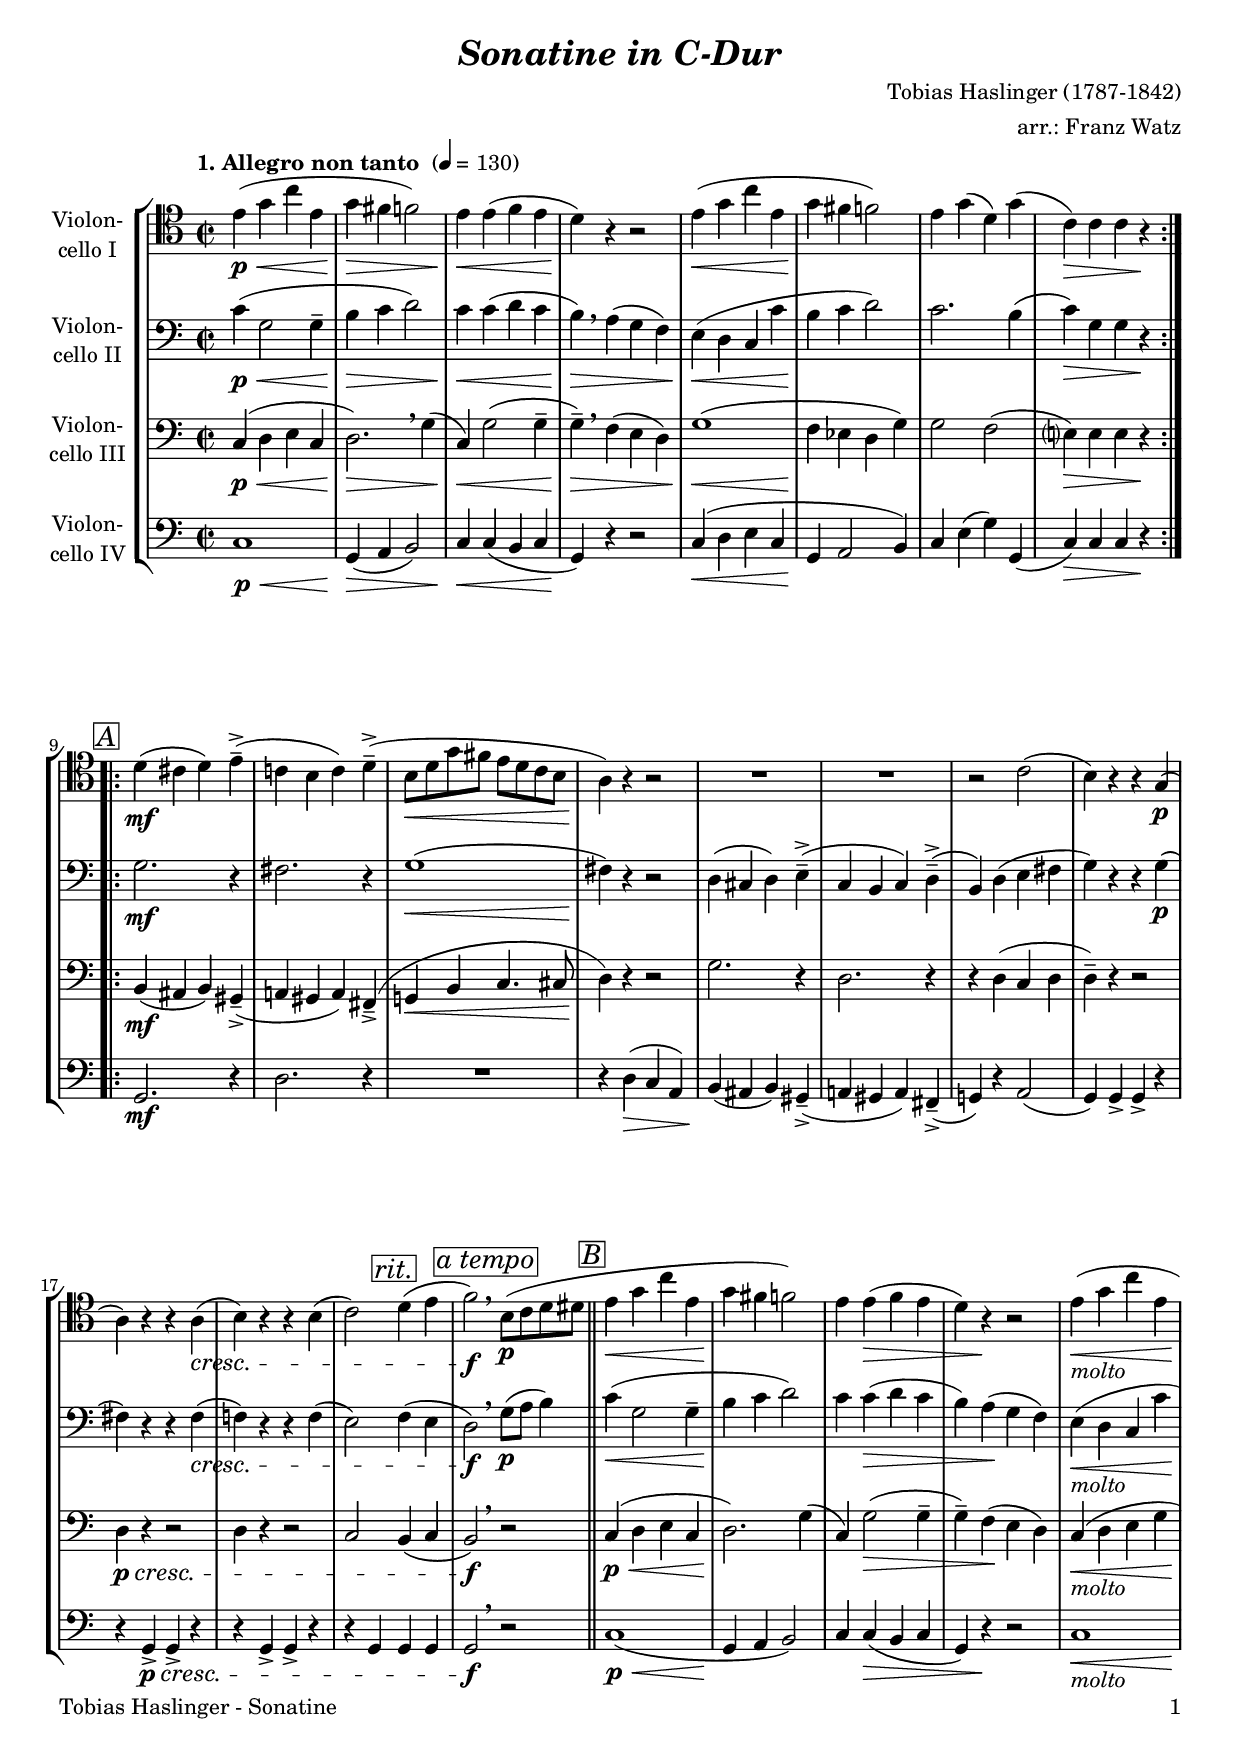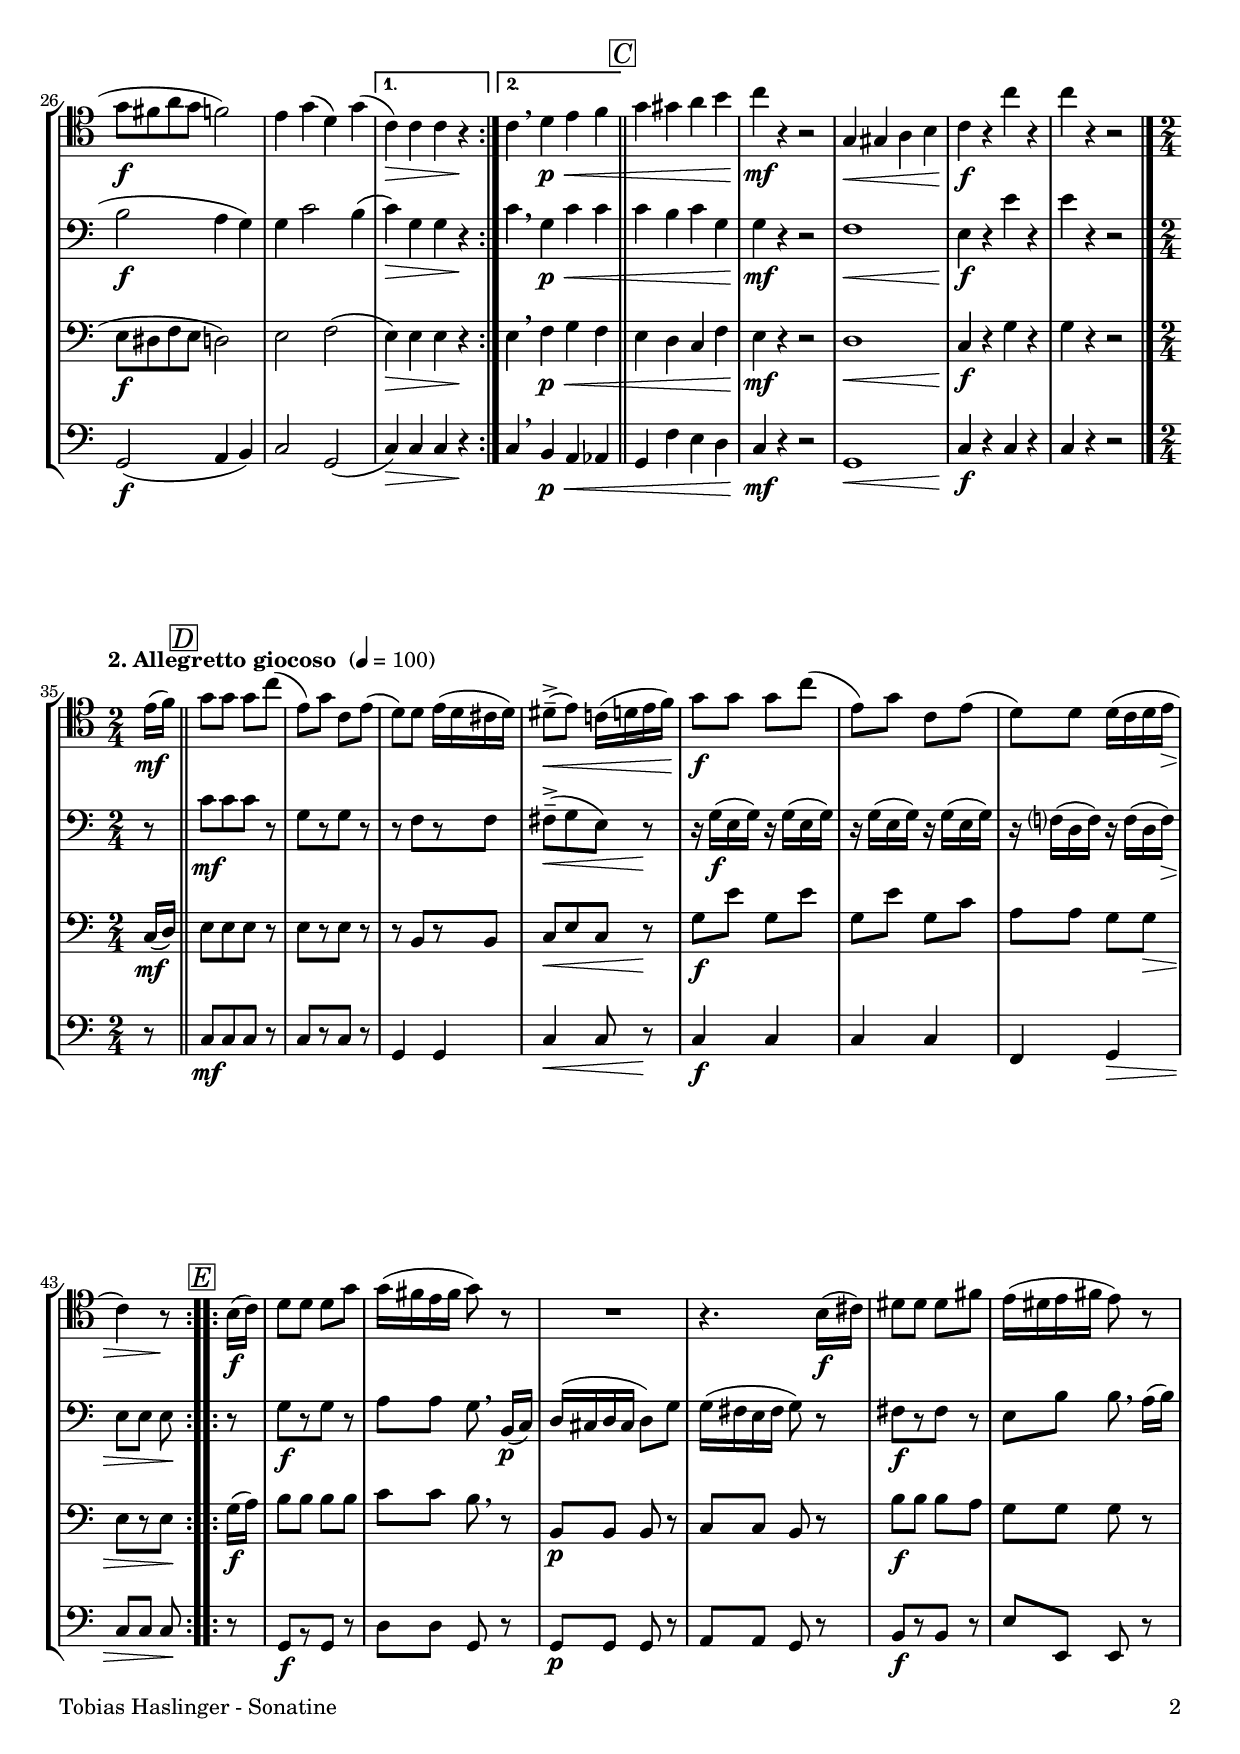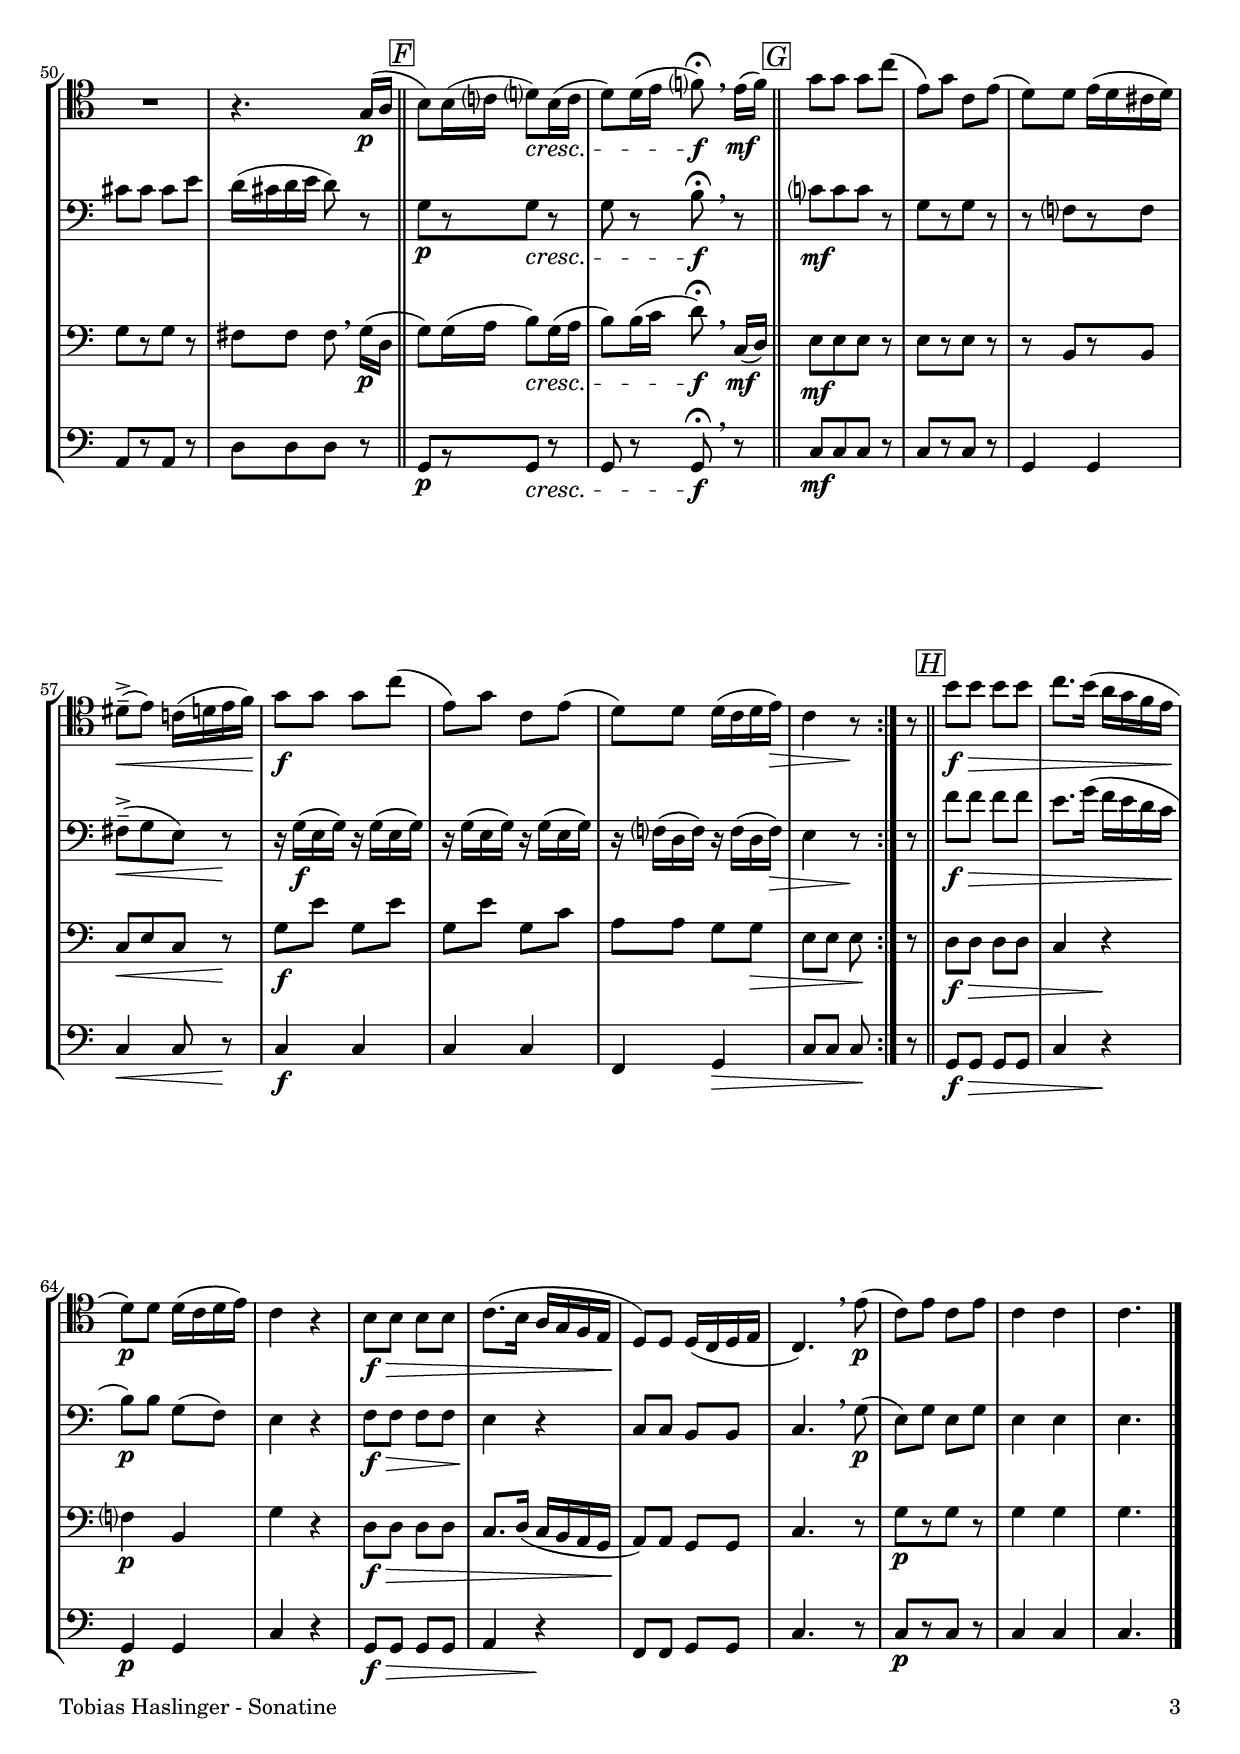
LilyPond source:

\version "2.18.2"
\include "deutsch.ly"
  
#(set-global-staff-size 19)

\header {
  title     = \markup \bold \italic "Sonatine in C-Dur"
  composer  = "Tobias Haslinger (1787-1842)"
  arranger  = "arr.: Franz Watz"
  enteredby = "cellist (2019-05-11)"
%  piece     = ""
}

voiceconsts = {
  \key c \major
  \time 2/2
  \clef "bass"
%  \numericTimeSignature
  \compressFullBarRests
  % Set default beaming for all staves
% \set Timing.beamExceptions = #'()
% \set Timing.baseMoment     = #(ly:make-moment 1 4)
% \set Timing.beatStructure  = #'(1 1 1)
}

micl = "clarinet"
mifl = "flute"
miob = "oboe"
mifh = "french horn"
misx = "tenor sax"
mist = "string ensemble 1"
miba = "cello"

introa = {        \tempo "1. Allegro non tanto "  4=130 }
introb = { \break \tempo "2. Allegretto giocoso " 4=100 \time 2/4 }

boxa = {           \mark \markup \box \italic "A" }
boxb = { \bar "||" \mark \markup \box \italic "B" }
boxc = { \bar "||" \mark \markup \box \italic "C" }
boxd = { \bar "||" \mark \markup \box \italic "D" }
boxe = {           \mark \markup \box \italic "E" }
boxf = { \bar "||" \mark \markup \box \italic "F" }
boxg = { \bar "||" \mark \markup \box \italic "G" }
boxh = { \bar "||" \mark \markup \box \italic "H" }

atem = \mark \markup \box \italic "a tempo"
molt = \markup \italic "molto"
rit  = \mark \markup \box \italic "rit."

va = \relative c'' {
  \voiceconsts
  \clef "tenor"
  
  \introa
  \repeat volta 2 {
    e4(\p\< g c e,
    g\!\> fis f2)
    e4\!\< e( f e
    d)\! r r2
    e4(\< g c e,
    g\! fis f2)

    e4 g( d) g(
    c,)\> c c r\!
  }

  \repeat volta 2 {
    \boxa
    d(\mf cis d) e(--->
    c! h c) d(--->
    h8\< d g fis e d c h
    a4)\! r r2

    R1*2
    r2 c(
    h4) r r g(\p
    a) r r a(\cresc
    h) r r h(
    
    c2) \rit d4( e
    f2)\f \atem \breathe h,8(\p c d dis \boxb
    e4\< g c e,
    g\! fis f2)
    e4 e(\> f e
    d) r\! r2

    e4(_\molt\< g c e,
    g8\!\f fis a g f2)
    e4 g( d) g(
  }
  \alternative {
    { c,)\> c c r\! }
    { c \breathe d\p\< e f }
  } \boxc

  g gis a h
  c\!\mf r r2
  g,4\< gis a h
  c\!\f r c' r
  c r r2 \bar "|."

  \introb
  \repeat volta 2 {
    \partial 8 e,16(\mf f) \boxd
    g8 g g c(
    e,) g c, e(
    d) d e16( d cis d)
    dis8(--->\< e) c!16( d e f)
    g8\!\f g g c(
    e,) g c, e(

    d) d d16( c d e\>
    c4) r8\!
  }
  \repeat volta 2 {
    \boxe
    h16(\f c)
    d8 d d g
    g16( fis e fis g8) r
    R2
    r4. h,16(\f cis)

    dis8 dis dis fis
    e16( dis e fis e8) r
    R2
    r4. g,16(\p a \boxf
    h8) h16( c? d?8)\cresc h16( c
    d8) d16( e f?8)\fermata\f \breathe e16(\mf f) \boxg

    g8 g g c(
    e,) g c, e(
    d) d e16( d cis d)
    dis8(--->\< e) c!16( d e f)

    g8\!\f g g c(
    e,) g c, e(

    d) d d16( c d e)\>
    c4 r8\!
  }

  r
  \boxh
  h'8\f\> h h h
  c8. h16( a g f e
  d8)\!\p d d16( c d e)
  c4 r

  h8\f\> h h h
  c8.( h16 a g f e
  d8)\! d d16( c d e
  c4.) \breathe e'8(\p
  c) e c e
  c4 c
  c4. \bar "|."
}

vb = \relative c'' {
  \voiceconsts

  \introa
  \repeat volta 2 {
    c4(\p\< g2 g4--
    h\!\> c d2)
    c4\!\< c( d c
    h)\!\> \breathe a( g f)
    e(\!\< d c c'
    h\! c d2)

    c2. h4(
    c)\> g g r\!
  }

  \repeat volta 2 {
    \boxa
    g2.\mf r4
    fis2. r4
    g1(\<
    fis4)\! r r2

    d4( cis d) e(--->
    c h c) d(--->
    h) d( e fis
    g) r r g(\p
    fis) r r fis(\cresc
    f!) r r f(

    e2) \rit f4( e
    d2)\f \atem \breathe g8(\p a h4) \boxb
    c(\< g2 g4--
    h\! c d2)
    c4 c(\> d c
    h) a(\! g f)

    e(_\molt\< d c c'
    h2\!\f a4 g)
    g c2 h4(
  }
  \alternative {
    { c)\> g g r\! }
    { c \breathe g\p\< c c }
  } \boxc

  c h c g
  g\!\mf r r2
  f1\<
  e4\!\f r e' r
  e r r2 \bar "|."

  \introb
  \repeat volta 2 {
    \partial 8 r8 \boxd
    c[\mf c c] r
    g[ r g] r
    r f[ r f]
    fis[(--->\< g e)] r\!

    r16 g(\f e g) r g( e g)
    r g( e g) r g( e g)

    r f?( d f) r f( d f)\>
    e8 e e\!
  }
  \repeat volta 2 {
    \boxe
    r8
    g[\f r g] r
    a a g \breathe h,16(\p c)
    d( cis d cis d8) g
    g16( fis e fis g8) r

    fis[\f r fis] r
    e h' h \breathe a16( h)
    cis8 cis cis e
    d16( cis d e d8) r \boxf
    g,[\p r g]\cresc r
    g r h\fermata\f \breathe r

    c?8[\mf c c] r
    g[ r g] r
    r f?[ r f]
    fis[(--->\< g e)] r\!

    r16 g(\f e g) r g( e g)
    r g( e g) r g( e g)

    r f?( d f) r f( d f)\>
    e4 r8\!
  }
  r
  \boxh
  f'\f\> f f f
  e8. g16( f e d c
  h8)\!\p h g( f)
  e4 r

  f8\f\> f f f
  e4\! r
  c8 c h h
  c4. \breathe g'8(\p
  e) g e g
  e4 e
  e4. \bar "|."
}

vc = \relative c' {
  \voiceconsts

  \introa
  \repeat volta 2 {
    c4(\p\< d e c
    d2.)\!\> \breathe g4(
    c,)\!\< g'2( g4--
    g)--\!\> \breathe f( e d)
    g1(\!\<
    f4\! es d g)

    g2 f(
    e?4)\> e e r\!
  }

  \repeat volta 2 {
    \boxa
    h(\mf ais h) gis(--->
    a! gis a) fis(--->
    g!\< h c4. cis8
    d4)\! r r2

    g2. r4
    d2. r4
    r d( c d
    d)-- r r2
    d4\p\cresc r r2
    d4 r r2

    c \rit h4( c
    h2)\f \atem \breathe r
    c4(\p\< d e c
    d2.)\! g4(
    c,) g'2(\> g4--
    g)-- f(\! e d)

    c(_\molt\< d e g
    e8\!\f dis f e d2)
    e f(
  }
  \alternative {
    { e4)\> e e r\! }
    { e \breathe f\p\< g f }
  } \boxc

  e d c f
  e\!\mf r r2
  d1\<
  c4\!\f r g' r
  g r r2 \bar "|."

  \introb
  \repeat volta 2 {
    \partial 8 c,16(\mf d) \boxd
    e8[ e e] r
    e[ r e] r
    r h[ r h]
    c[\< e c] r\!
    g'\f e' g, e'
    g, e' g, c

    a a g g\>
    e[ r e]\!
  }
  \repeat volta 2 {
    \boxe
    g16(\f a)
    h8 h h h
    c c h \breathe r
    h,\p h h r
    c c h r

    h'\f h h a
    g g g r
    g[ r g] r
    fis fis fis \breathe g16(\p d
    g8) g16( a h8)\cresc g16( a
    h8) h16( c d8)\fermata\f \breathe c,16(\mf d) \boxg

    e8[\mf e e] r
    e[ r e] r
    r h[ r h]
    c[\< e c] r\!
    g'\f e' g, e'
    g, e' g, c

    a a g g\>
    e e e\!
  }
  r
  \boxh
  d\f\> d d d
  c4 r\!
  f?\p h,
  g' r

  d8\f\> d d d
  c8. d16( c h a g
  a8)\! a g g
  c4. r8
  g'[\p r g] r
  g4 g
  g4. \bar "|."
}

vd = \relative c' {
  \voiceconsts

  \introa
  \repeat volta 2 {
    c1\p\<
    g4(\!\> a h2)
    c4\!\< c( h c
    g)\! r r2
    c4(\< d e c
    g\! a2 h4)

    c e( g) g,(
    c)\> c c r\!
  }

  \repeat volta 2 {
    \boxa
    g2.\mf r4
    d'2. r4
    R1
    r4 d(\> c a)

    h(\! ais h) gis(--->
    a! gis a) fis(--->
    g!) r a2(
    g4) g-> g-> r
    r g->\p\cresc g-> r
    r g-> g-> r

    r g \rit g g
    g2\f \atem \breathe r
    c1(\p\<
    g4\! a h2)
    c4 c(\> h c
    g) r\! r2

    c1_\molt\<
    g2(\!\f a4 h)
    c2 g(
    
  }
  \alternative {
    { c4)\> c c r\! }
    { c \breathe h\p\< a as }
  } \boxc

  g f' e d
  c\!\mf r r2
  g1\<
  c4\!\f r c r
  c r r2 \bar "|."

  \introb
  \repeat volta 2 {
    \partial 8 r8 \boxd
    c[\mf c c] r
    c[ r c] r
    g4 g
    c\< c8 r\!
    c4\f c
    c c

    f, g\>
    c8 c c\!
  }
  \repeat volta 2 {
    \boxe
    r8
    g[\f r g] r
    d' d g, r
    g\p g g r
    a a g r

    h[\f r h] r
    e e, e r
    a[ r a] r
    d[ d d] r
    g,[\p r g]\cresc r
    g r g\fermata\f \breathe r

    c[\mf c c] r
    c[ r c] r
    g4 g
    c\< c8 r\!
    c4\f c
    c c

    f, g\>
    c8 c c\!
  }
  r8
  \boxh
  g\f\> g g g
  c4 r\!
  g\p g
  c r

  g8\f\> g g g
  a4 r\!
  f8 f g g
  c4. r8
  c[\p r c] r
  c4 c
  c4. \bar "|."
}


music = \new StaffGroup <<
      \new Staff {
	\set Staff.midiInstrument = \miba
	\set Staff.instrumentName = \markup \center-column { "Violon-" "cello I" }
	\transpose c c, { \va }
      }

      \new Staff {
	\set Staff.midiInstrument = \miba
	\set Staff.instrumentName = \markup \center-column { "Violon-" "cello II" }
	\transpose c c, { \vb }
      }

      \new Staff {
	\set Staff.midiInstrument = \miba
	\set Staff.instrumentName = \markup \center-column { "Violon-" "cello III" }
	\transpose c c, { \vc }
      }

      \new Staff {
	\set Staff.midiInstrument = \miba
	\set Staff.instrumentName = \markup \center-column { "Violon-" "cello IV" }
	\transpose c c, { \vd }
      }
>>

\book {
  \paper {
    print-page-number = ##t
    print-first-page-number = ##t
    oddHeaderMarkup = \markup \null
    evenHeaderMarkup = \markup \null
    oddFooterMarkup = \markup {
      \fill-line {
        \on-the-fly #print-page-number-check-first
        "Tobias Haslinger - Sonatine" \fromproperty #'page:page-number-string
      }
    }
    evenFooterMarkup = \oddFooterMarkup
  }  \score {
    \music
    \layout {}
  }

  \score {
    \unfoldRepeats \music

    \midi {
      \context {
        \Score
      }
    }
  }
}
